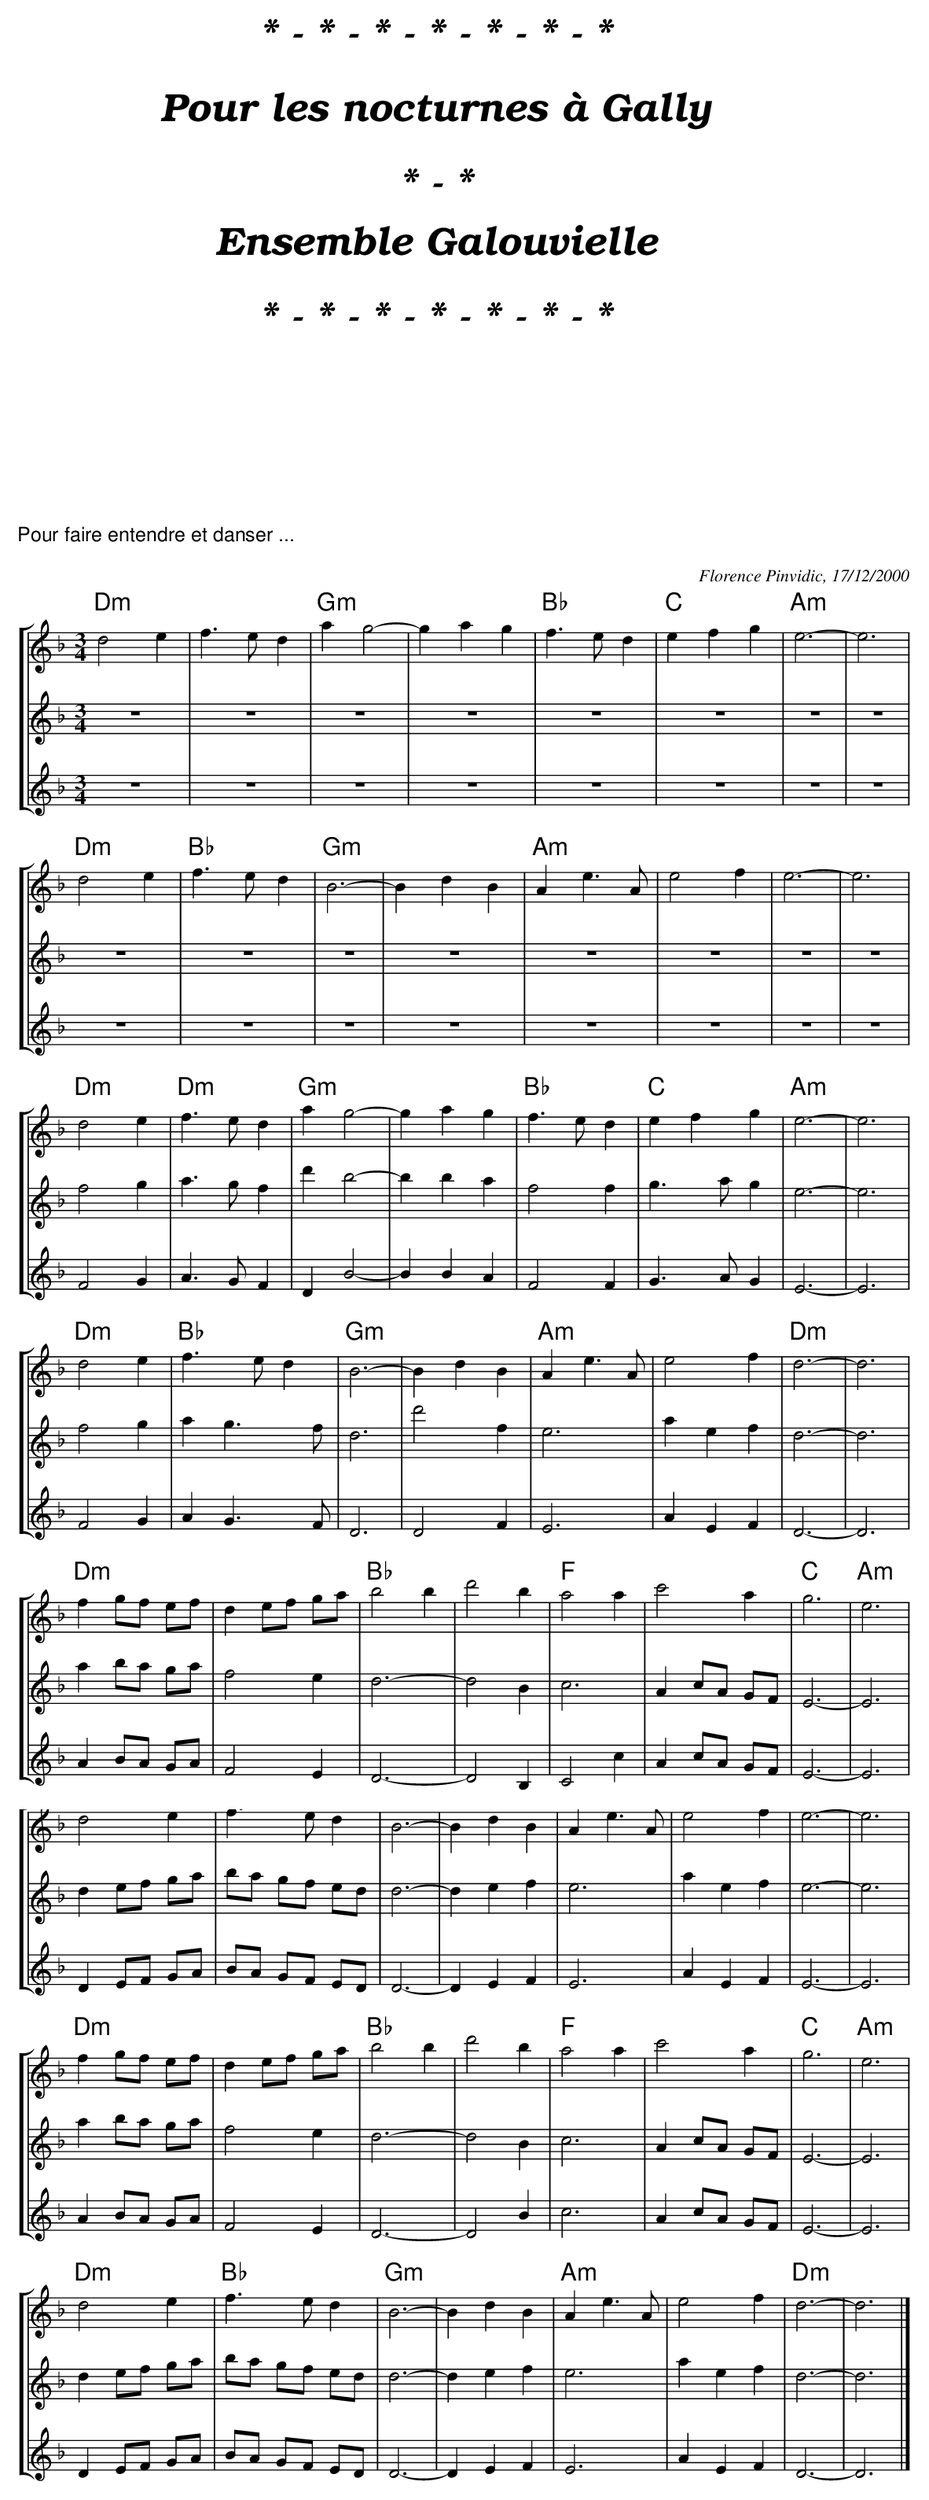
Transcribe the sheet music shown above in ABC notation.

X:1
T:Miz kerzu
C:Florence Pinvidic, 17/12/2000
M:3/4
L:1/4
K:Dm
%%staves [1 2 3]
V:1
"Dm"d2e | f>ed | "Gm"ag2- | gag | "Bb"f>ed | "C"efg | "Am"e3- | e3 |
"Dm"d2e | "Bb"f>ed | "Gm"B3- | BdB | "Am"Ae>A | e2f | e3- | e3 |
"Dm"d2e | "Dm"f>ed | "Gm"ag2- | gag | "Bb"f>ed | "C"efg | "Am"e3- | e3 |
"Dm"d2e | "Bb"f>ed | "Gm"B3- | BdB | "Am"Ae>A | e2f | "Dm"d3- | d3 |
"Dm"fg/f/ e/f/ | d e/f/ g/a/ | "Bb"b2b | d'2b | "F"a2a | c'2a | "C"g3 | "Am"e3 |
"Dm"d2e | "Bb"f>ed | "Gm"B3- | BdB | "Am"Ae>A | e2f | e3- | e3 |
"Dm"f g/f/ e/f/ | d e/f/ g/a/ | "Bb"b2b | d'2b | "F"a2a | c'2a | "C"g3 | "Am"e3 |
"Dm"d2e | "Bb"f>ed | "Gm"B3- | BdB | "Am"Ae>A | e2f | "Dm"d3- | d3 |]
V:2
Z16 | f2g | a>gf | d'b2- | bba |
f2f | g>ag | e3- | e3 | f2g |
ag>f | d3 | d'2f | e3 | aef |
d3- | d3 | a b/a/ g/a/ | f2e | d3- |
d2B | c3 | A c/A/ G/F/ | E3- | E3 |
d e/f/ g/a/ | b/a/ g/f/ e/d/ | d3- | def | e3 |
aef | e3- | e3 | a b/a/ g/a/ | f2e |
d3- | d2B | c3 | A c/A/ G/F/ | E3- |
E3 | de/f/ g/a/ | b/a/ g/f/ e/d/ | d3- | def |
e3 | aef | d3- | d3 |]
V:3 treble
Z16 | F2G | A>GF | DB2- | BBA |
F2F | G>AG | E3- | E3 | F2G |
AG>F | D3 | D2F | E3 | AEF |
D3- | D3 | A B/A/ G/A/ | F2E | D3- |
D2B, | C2c | A c/A/ G/F/ | E3- | E3 |
D E/F/ G/A/ | B/A/ G/F/ E/D/ | D3- | DEF | E3 |
AEF | E3- | E3 | A B/A/ G/A/ | F2E |
D3- | D2B | c3 | A c/A/ G/F/ | E3- |
E3 | DE/F/ G/A/ | B/A/ G/F/ E/D/ | D3- | DEF |
E3 | AEF | D3- | D3 |]
V:4
x3 | x3 | x3 | x3 | x3 | x3 | x3 | x3 | x3 | x3 | x3 | x3 |
x3 | x3 | x3 | x3 | x3 | x3 | x3 | x3 | x3 | x3 | x3 | x3 |
x3 | x3 | x3 | x3 | x3 | x3 | x3 | x3 | x3 | x3 | x3 | x3 |
x3 | x3 | x3 | x3 | x3 | x3 | x3 | x3 | x3 | x3 | x3 | x3 |
x3 | x3 | x3 | x3 | x3 | x3 | x3 | x3 | x3 | x3 | x3 | x3 |
x3 | x3 | x3 | x3 |]
